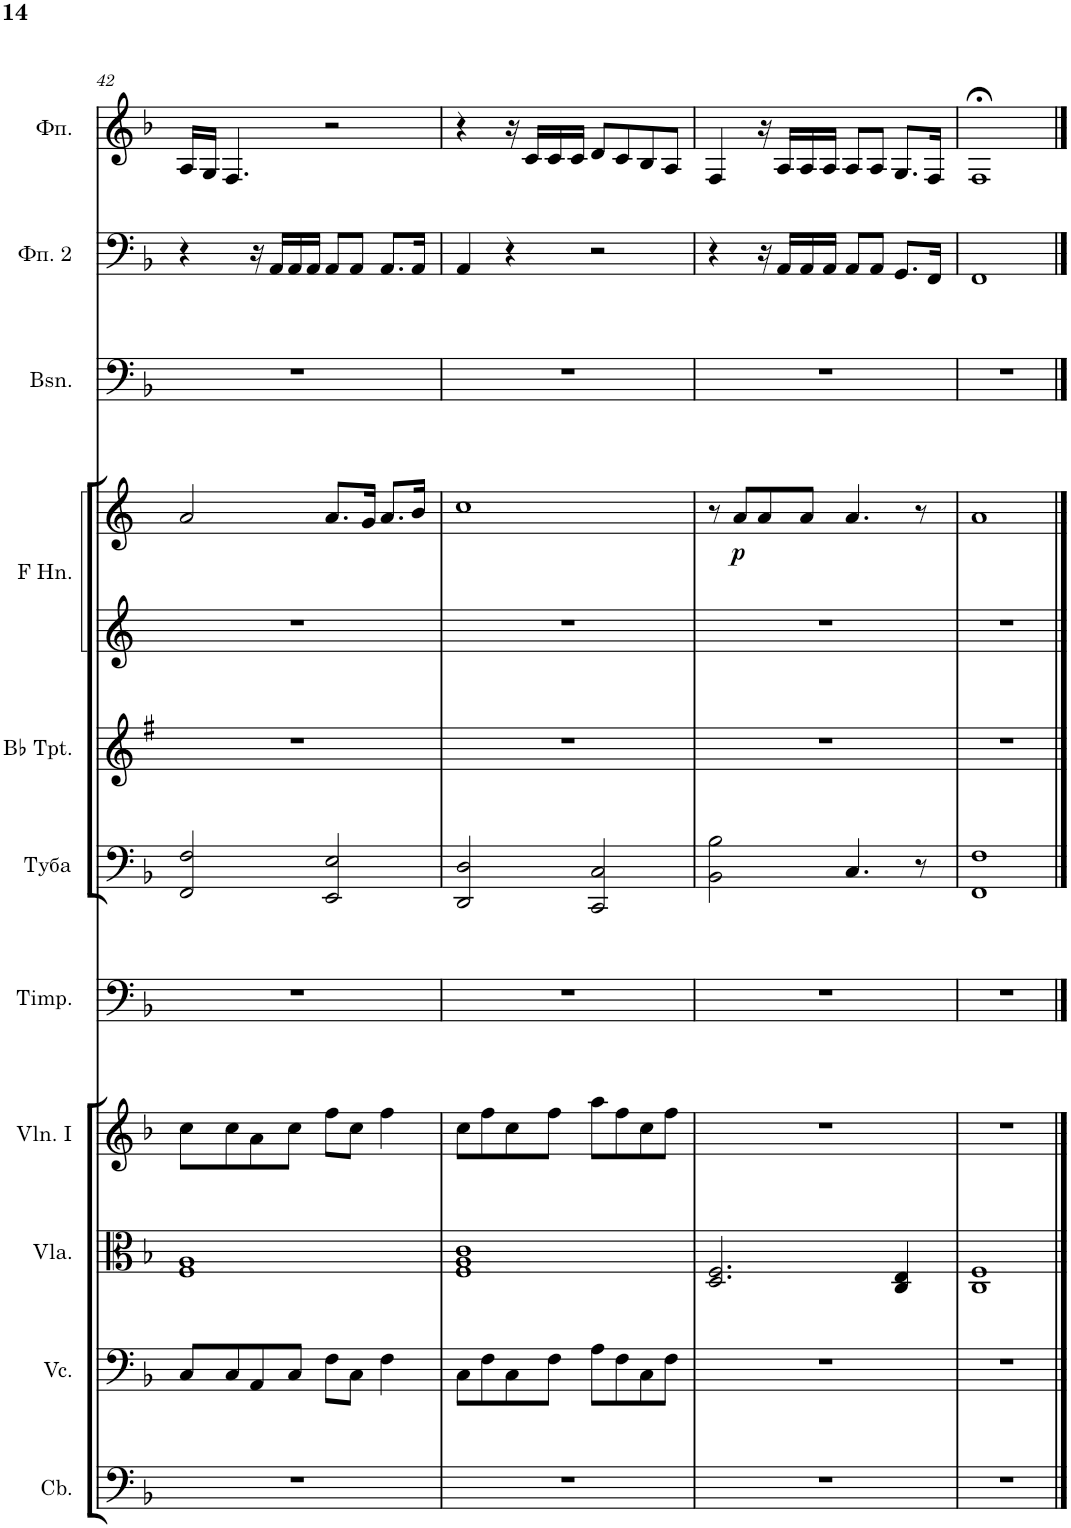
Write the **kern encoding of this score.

**kern	**kern	**kern	**kern	**kern	**kern	**kern	**kern	**kern	**dynam	**kern	**kern	**kern
*part11	*part10	*part9	*part8	*part7	*part6	*part5	*part4	*part4	*part4	*part3	*part2	*part1
*staff12	*staff11	*staff10	*staff9	*staff8	*staff7	*staff6	*staff5	*staff4	*staff4/5	*staff3	*staff2	*staff1
*I"Contrabasses	*I"Violoncellos	*I"Violas	*I"Violins I	*I"Timpani	*I"Туба	*I"Trumpets in Bb	*I"Horns in F	*	*	*I"Bassoons	*I"Фортепиано 2	*I"Фортепиано
*I'Cb.	*I'Vc.	*I'Vla.	*I'Vln. I	*I'Timp.	*	*	*	*	*	*I'Bsn.	*	*
!!LO:PB:g=z
*clefF4	*clefF4	*clefC3	*clefG2	*clefF4	*clefF4	*clefG2	*clefG2	*clefG2	*	*clefF4	*clefF4	*clefG2
*Trd7c12	*	*	*	*	*	*Trd1c2	*Trd4c7	*Trd4c7	*	*	*	*
*k[b-]	*k[b-]	*k[b-]	*k[b-]	*k[b-]	*k[b-]	*k[f#]	*k[]	*k[]	*	*k[b-]	*k[b-]	*k[b-]
*M4/4	*M4/4	*M4/4	*M4/4	*M4/4	*M4/4	*M4/4	*M4/4	*M4/4	*	*M4/4	*M4/4	*M4/4
=42	=42	=42	=42	=42	=42	=42	=42	=42	=42	=42	=42	=42
1r	8C/L	1F 1A	8cc\L	1r	2FF/ 2F/	1r	1r	2a/	.	1r	4r	16A/LL
.	.	.	.	.	.	.	.	.	.	.	.	16G/JJ
.	8C/	.	8cc\	.	.	.	.	.	.	.	.	4.F/
.	8AA/	.	8a\	.	.	.	.	.	.	.	16r	.
.	.	.	.	.	.	.	.	.	.	.	16AA/LL	.
.	8C/J	.	8cc\J	.	.	.	.	.	.	.	16AA/	.
.	.	.	.	.	.	.	.	.	.	.	16AA/JJ	.
.	8F\L	.	8ff\L	.	2EE/ 2E/	.	.	8.a/L	.	.	8AA/L	2r
.	8C\J	.	8cc\J	.	.	.	.	.	.	.	8AA/J	.
.	.	.	.	.	.	.	.	16g/Jk	.	.	.	.
.	4F\	.	4ff\	.	.	.	.	8.a/L	.	.	8.AA/L	.
.	.	.	.	.	.	.	.	16b/Jk	.	.	16AA/Jk	.
=43	=43	=43	=43	=43	=43	=43	=43	=43	=43	=43	=43	=43
1r	8C\L	1F 1A 1c	8cc\L	1r	2DD/ 2D/	1r	1r	1cc	.	1r	4AA/	4r
.	8F\	.	8ff\	.	.	.	.	.	.	.	.	.
.	8C\	.	8cc\	.	.	.	.	.	.	.	4r	16r
.	.	.	.	.	.	.	.	.	.	.	.	16c/LL
.	8F\J	.	8ff\J	.	.	.	.	.	.	.	.	16c/
.	.	.	.	.	.	.	.	.	.	.	.	16c/JJ
.	8A\L	.	8aa\L	.	2CC/ 2C/	.	.	.	.	.	2r	8d/L
.	8F\	.	8ff\	.	.	.	.	.	.	.	.	8c/
.	8C\	.	8cc\	.	.	.	.	.	.	.	.	8B-/
.	8F\J	.	8ff\J	.	.	.	.	.	.	.	.	8A/J
=44	=44	=44	=44	=44	=44	=44	=44	=44	=44	=44	=44	=44
1r	1r	2.D/ 2.F/	1r	1r	2BB-\ 2B-\	1r	1r	8r	.	1r	4r	4F/
!	!	!	!	!	!	!	!	!	!LO:DY:b	!	!	!
.	.	.	.	.	.	.	.	8a/L	p	.	.	.
.	.	.	.	.	.	.	.	8a/	.	.	16r	16r
.	.	.	.	.	.	.	.	.	.	.	16AA/LL	16A/LL
.	.	.	.	.	.	.	.	8a/J	.	.	16AA/	16A/
.	.	.	.	.	.	.	.	.	.	.	16AA/JJ	16A/JJ
.	.	.	.	.	4.C/	.	.	4.a/	.	.	8AA/L	8A/L
.	.	.	.	.	.	.	.	.	.	.	8AA/J	8A/J
.	.	4C/ 4E/	.	.	.	.	.	.	.	.	8.GG/L	8.G/L
.	.	.	.	.	8r	.	.	8r	.	.	.	.
.	.	.	.	.	.	.	.	.	.	.	16FF/Jk	16F/Jk
=45	=45	=45	=45	=45	=45	=45	=45	=45	=45	=45	=45	=45
1r	1r	1C 1F	1r	1r	1FF 1F	1r	1r	1a	.	1r	1FF	1F;<
==	==	==	==	==	==	==	==	==	==	==	==	==
*-	*-	*-	*-	*-	*-	*-	*-	*-	*-	*-	*-	*-
